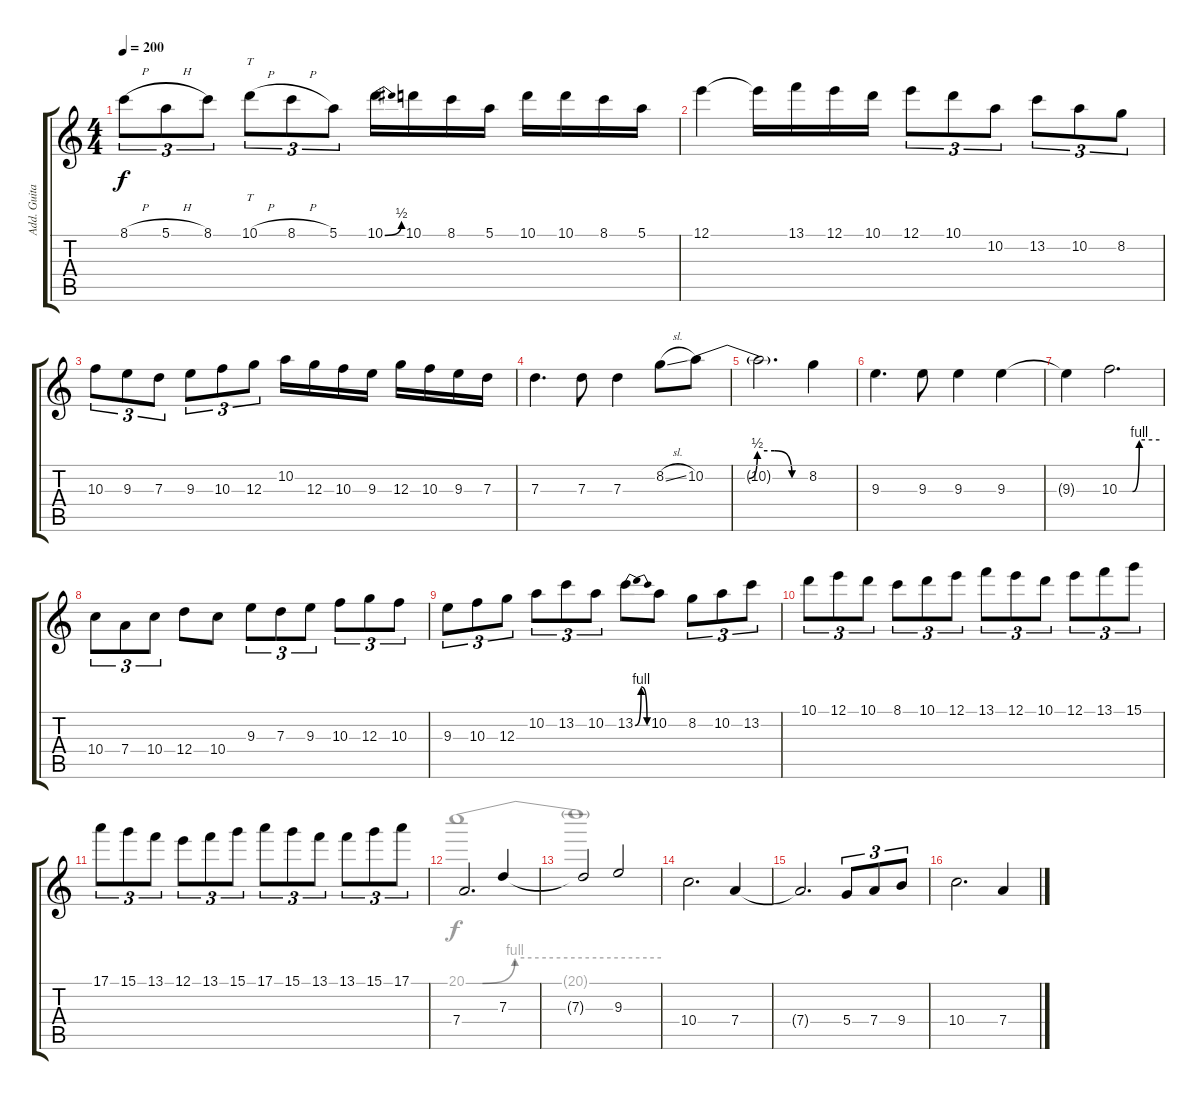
\track ("Add. Guitar 2" "Add. Guita") {instrument overdrivenguitar}
\staff {score tabs}
\tuning (E4 B3 G3 D3 A2 D2) {hide}
\voice
\ts (4 4)
\tempo 200
\clef g2
\ks c
8.1{h}.8{tu (3 2) dy f} 5.1{h}.8{tu (3 2)} 8.1.8{tu (3 2)} 10.1{h}.8{tt tu (3 2)} 8.1{h}.8{tu (3 2)} 5.1.8{tu (3 2)} 10.1{be (bend 0 0 60 2)}.16 10.1.16 8.1.16 5.1.16 10.1.16 10.1.16 8.1.16 5.1.16 |
12.1.4 12.1{t}.16 13.1.16 12.1.16 10.1.16 12.1.8{tu (3 2)} 10.1.8{tu (3 2)} 10.2.8{tu (3 2)} 13.2.8{tu (3 2)} 10.2.8{tu (3 2)} 8.2.8{tu (3 2)} |
10.3.8{tu (3 2)} 9.3.8{tu (3 2)} 7.3.8{tu (3 2)} 9.3.8{tu (3 2)} 10.3.8{tu (3 2)} 12.3.8{tu (3 2)} 10.2.16 12.3.16 10.3.16 9.3.16 12.3.16 10.3.16 9.3.16 7.3.16 |
7.3.4{d} 7.3.8 7.3.4 8.2{sl}.8 10.2{be (custom 0 0 15 0 20 0 25 0 30 2 40 2 50 0 60 0)}.8 |
10.2{t}.2{d} 8.2.4 |
9.3.4{d} 9.3.8 9.3.4 9.3.4 |
9.3{t}.4 10.3{be (custom 0 0 20 0 30 4 60 4)}.2{d} |
10.4.8{tu (3 2)} 7.4.8{tu (3 2)} 10.4.8{tu (3 2)} 12.4.8 10.4.8 9.3.8{tu (3 2)} 7.3.8{tu (3 2)} 9.3.8{tu (3 2)} 10.3.8{tu (3 2)} 12.3.8{tu (3 2)} 10.3.8{tu (3 2)} |
9.3.8{tu (3 2)} 10.3.8{tu (3 2)} 12.3.8{tu (3 2)} 10.2.8{tu (3 2)} 13.2.8{tu (3 2)} 10.2.8{tu (3 2)} 13.2{be (bendrelease 0 0 15 4 40 4 60 0)}.8 10.2.8 8.2.8{tu (3 2)} 10.2.8{tu (3 2)} 13.2.8{tu (3 2)} |
10.1.8{tu (3 2)} 12.1.8{tu (3 2)} 10.1.8{tu (3 2)} 8.1.8{tu (3 2)} 10.1.8{tu (3 2)} 12.1.8{tu (3 2)} 13.1.8{tu (3 2)} 12.1.8{tu (3 2)} 10.1.8{tu (3 2)} 12.1.8{tu (3 2)} 13.1.8{tu (3 2)} 15.1.8{tu (3 2)} |
17.1.8{tu (3 2)} 15.1.8{tu (3 2)} 13.1.8{tu (3 2)} 12.1.8{tu (3 2)} 13.1.8{tu (3 2)} 15.1.8{tu (3 2)} 17.1.8{tu (3 2)} 15.1.8{tu (3 2)} 13.1.8{tu (3 2)} 13.1.8{tu (3 2)} 15.1.8{tu (3 2)} 17.1.8{tu (3 2)} |
7.4.2{d} 7.3.4 |
7.3{t}.2 9.3.2 |
10.4.2{d} 7.4.4 |
7.4{t}.2{d} 5.4.8{tu (3 2)} 7.4.8{tu (3 2)} 9.4.8{tu (3 2)} |
10.4.2{d} 7.4.4
\voice
\clef g2
\ottava regular
\simile none
\ks c
|
|
|
|
|
|
|
|
|
|
|
20.1{be (custom 0 0 5 0 15 4 60 4)}.1 |
20.1{t}.1 |
|
|
